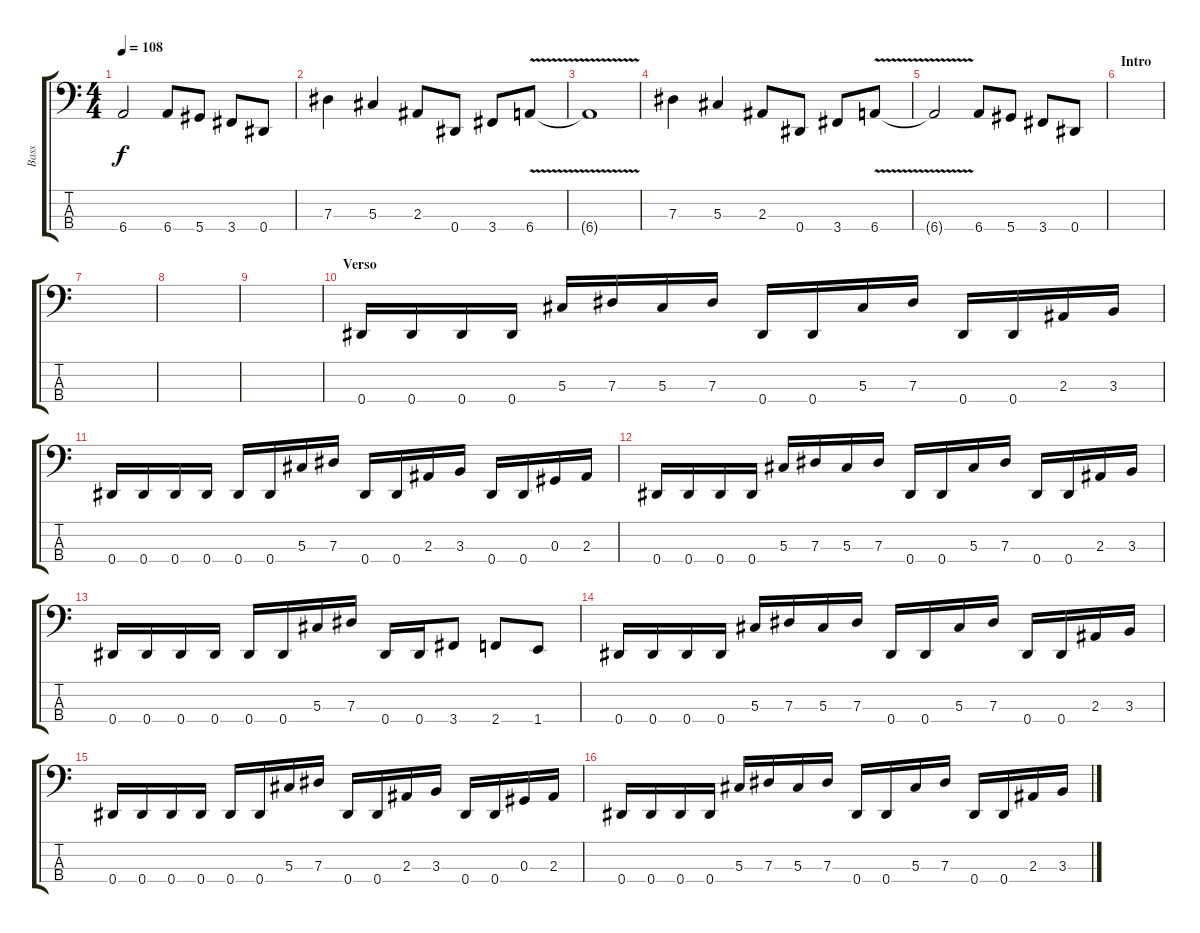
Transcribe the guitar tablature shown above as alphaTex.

\track ("Bass" "Bass") {instrument electricbasspick}
\staff {score tabs}
\tuning (Gb2 Db2 Ab1 Eb1) {hide}
\ts (4 4)
\tempo 108
\clef f4
\ks c
6.4{t}.2{dy f} 6.4.8 5.4.8 3.4.8 0.4.8 |
7.3.4 5.3.4 2.3.8 0.4.8 3.4.8 6.4{v}.8 |
6.4{t}.1 |
7.3.4 5.3.4 2.3.8 0.4.8 3.4.8 6.4{v}.8 |
6.4{t}.2 6.4.8 5.4.8 3.4.8 0.4.8 |
\section ("" "Intro")
|
|
|
|
\section ("" "Verso")
0.4.16 0.4.16 0.4.16 0.4.16 5.3.16 7.3.16 5.3.16 7.3.16 0.4.16 0.4.16 5.3.16 7.3.16 0.4.16 0.4.16 2.3.16 3.3.16 |
0.4.16 0.4.16 0.4.16 0.4.16 0.4.16 0.4.16 5.3.16 7.3.16 0.4.16 0.4.16 2.3.16 3.3.16 0.4.16 0.4.16 0.3.16 2.3.16 |
0.4.16 0.4.16 0.4.16 0.4.16 5.3.16 7.3.16 5.3.16 7.3.16 0.4.16 0.4.16 5.3.16 7.3.16 0.4.16 0.4.16 2.3.16 3.3.16 |
0.4.16 0.4.16 0.4.16 0.4.16 0.4.16 0.4.16 5.3.16 7.3.16 0.4.16 0.4.16 3.4.8 2.4.8 1.4.8 |
0.4.16 0.4.16 0.4.16 0.4.16 5.3.16 7.3.16 5.3.16 7.3.16 0.4.16 0.4.16 5.3.16 7.3.16 0.4.16 0.4.16 2.3.16 3.3.16 |
0.4.16 0.4.16 0.4.16 0.4.16 0.4.16 0.4.16 5.3.16 7.3.16 0.4.16 0.4.16 2.3.16 3.3.16 0.4.16 0.4.16 0.3.16 2.3.16 |
0.4.16 0.4.16 0.4.16 0.4.16 5.3.16 7.3.16 5.3.16 7.3.16 0.4.16 0.4.16 5.3.16 7.3.16 0.4.16 0.4.16 2.3.16 3.3.16
